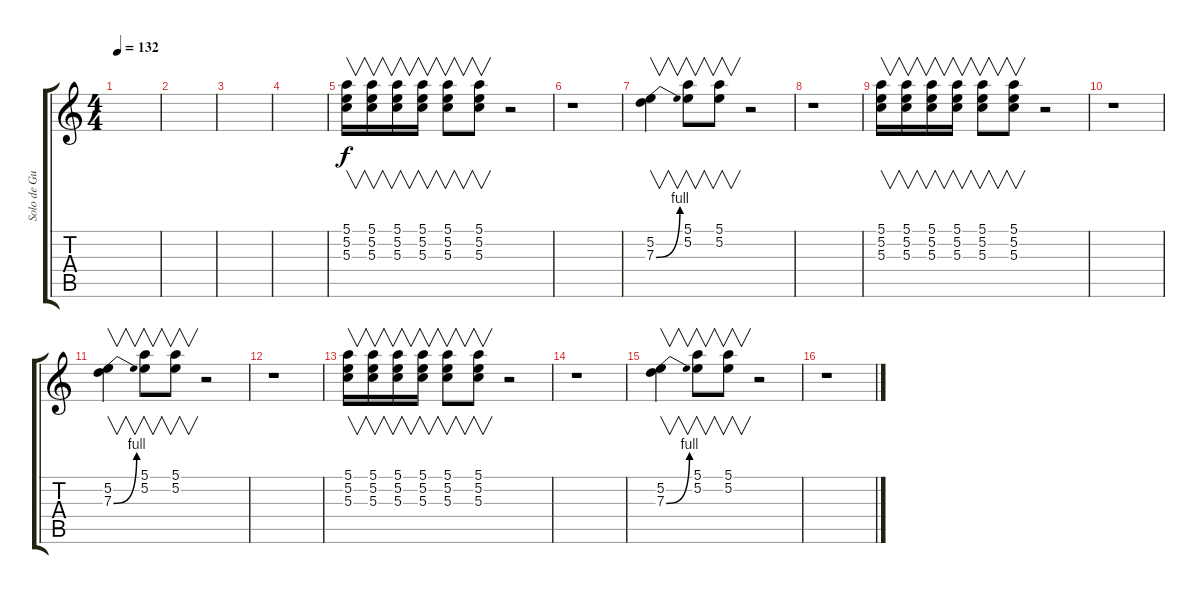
\track ("Solo de Guitarra" "Solo de Gu") {instrument overdrivenguitar}
\staff {score tabs}
\tuning (E4 B3 G3 D3 A2 E2) {hide}
\ts (4 4)
\tempo 132
\clef g2
\ks c
|
|
|
|
(5.1 5.2 5.3).16{v} (5.1 5.2 5.3).16{v} (5.1 5.2 5.3).16{v} (5.1 5.2 5.3).16{v} (5.1 5.2 5.3).8{v} (5.1 5.2 5.3).8{v} r.2 |
r.1 |
(5.2 7.3{be (bend 0 0 60 4)}).4{v} (5.1 5.2).8{v} (5.1 5.2).8{v} r.2 |
r.1 |
(5.1 5.2 5.3).16{v} (5.1 5.2 5.3).16{v} (5.1 5.2 5.3).16{v} (5.1 5.2 5.3).16{v} (5.1 5.2 5.3).8{v} (5.1 5.2 5.3).8{v} r.2 |
r.1 |
(5.2 7.3{be (bend 0 0 60 4)}).4{v} (5.1 5.2).8{v} (5.1 5.2).8{v} r.2 |
r.1 |
(5.1 5.2 5.3).16{v} (5.1 5.2 5.3).16{v} (5.1 5.2 5.3).16{v} (5.1 5.2 5.3).16{v} (5.1 5.2 5.3).8{v} (5.1 5.2 5.3).8{v} r.2 |
r.1 |
(5.2 7.3{be (bend 0 0 60 4)}).4{v} (5.1 5.2).8{v} (5.1 5.2).8{v} r.2 |
r.1
